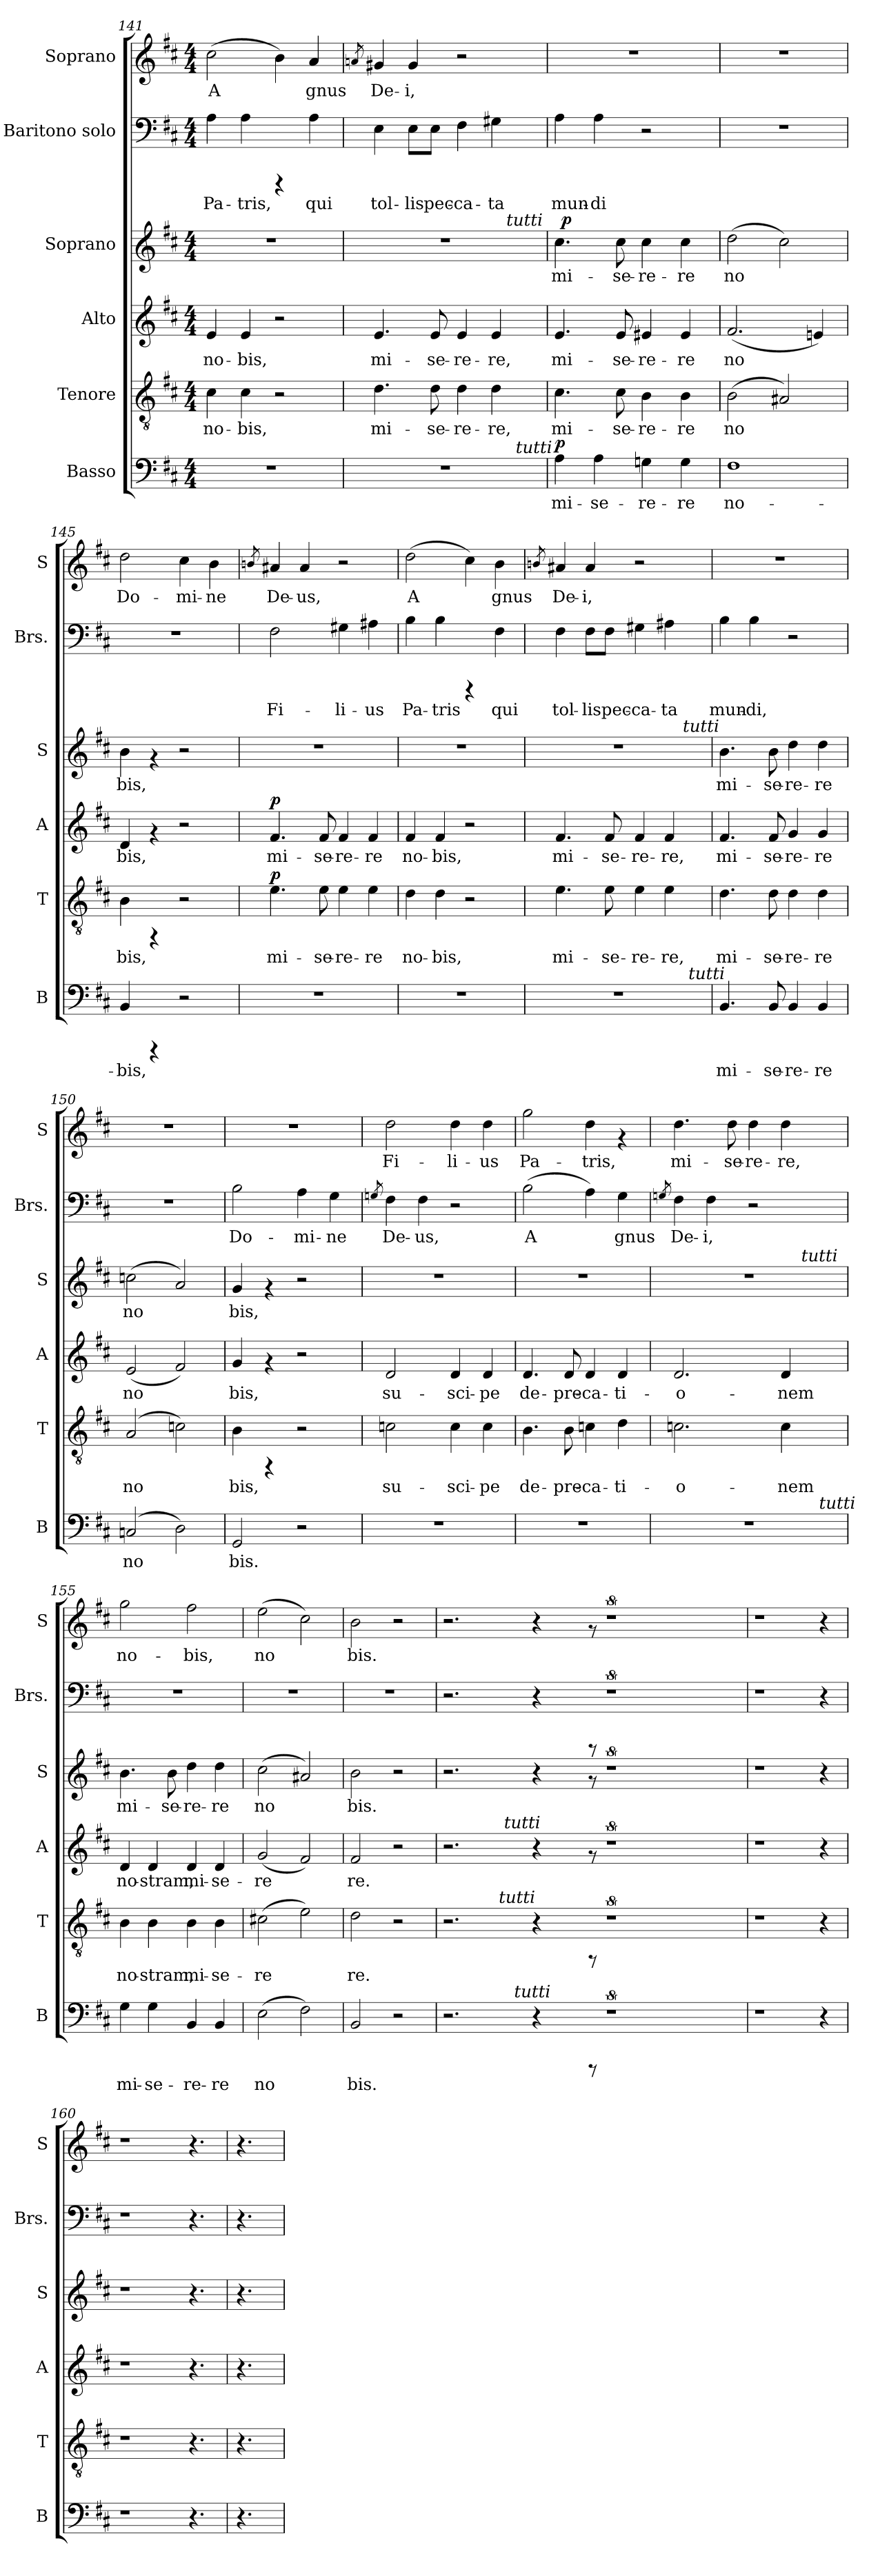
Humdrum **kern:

**kern	**text	**dynam	**kern	**text	**dynam	**kern	**text	**dynam	**kern	**text	**dynam	**kern	**text	**kern	**text
*part6	*part6	*part6	*part5	*part5	*part5	*part4	*part4	*part4	*part3	*part3	*part3	*part2	*part2	*part1	*part1
*staff6	*staff6	*staff6	*staff5	*staff5	*staff5	*staff4	*staff4	*staff4	*staff3	*staff3	*staff3	*staff2	*staff2	*staff1	*staff1
*I"Basso	*	*	*I"Tenore	*	*	*I"Alto	*	*	*I"Soprano	*	*	*I"Baritono  solo	*	*I"Soprano	*
*I'B	*	*	*I'T	*	*	*I'A	*	*	*I'S	*	*	*I'Brs.	*	*I'S	*
*clefF4	*	*	*clefGv2	*	*	*clefG2	*	*	*clefG2	*	*	*clefF4	*	*clefG2	*
*k[f#c#]	*	*	*k[f#c#]	*	*	*k[f#c#]	*	*	*k[f#c#]	*	*	*k[f#c#]	*	*k[f#c#]	*
*D:	*	*	*D:	*	*	*D:	*	*	*D:	*	*	*D:	*	*D:	*
*M4/4	*	*	*M4/4	*	*	*M4/4	*	*	*M4/4	*	*	*M4/4	*	*M4/4	*
=141	=141	=141	=141	=141	=141	=141	=141	=141	=141	=141	=141	=141	=141	=141	=141
!	!	!	!	!LO:LY:b:cj	!	!	!LO:LY:b:cj	!	!	!	!	!	!LO:LY:b:cj	!	!LO:LY:b:cj
1r	.	.	4c#\	no-	.	4e/	no-	.	1r	.	.	4A\	Pa-	(>2cc#\	A-
!	!	!	!	!LO:LY:b:cj	!	!	!LO:LY:b:cj	!	!	!	!	!	!LO:LY:b:cj	!	!
.	.	.	4c#\	-bis,	.	4e/	-bis,	.	.	.	.	4A\	-tris,	.	.
!	!	!	!	!	!	!	!	!	!	!	!	!	!	!	!LO:LY:b:cj
.	.	.	2r	.	.	2r	.	.	.	.	.	4rCCC	.	4b\)	--
!	!	!	!	!	!	!	!	!	!	!	!	!	!LO:LY:b:cj	!	!LO:LY:b:cj
.	.	.	.	.	.	.	.	.	.	.	.	4A\	qui	4a/	-gnus
=142	=142	=142	=142	=142	=142	=142	=142	=142	=142	=142	=142	=142	=142	=142	=142
.	.	.	.	.	.	.	.	.	.	.	.	.	.	8qan/	.
!	!	!	!	!LO:LY:b:cj	!	!	!LO:LY:b:cj	!	!	!	!	!	!LO:LY:b:cj	!	!LO:LY:b:cj
*^	*	*	*	*	*	*	*	*	*^	*	*	*	*	*	*
1r	2ryy	.	.	4.d\	mi-	.	4.e/	mi-	.	1r	2ryy	.	.	4E\	tol-	4g#X/	De-
!	!	!	!	!	!	!	!	!	!	!	!	!	!	!	!LO:LY:b:cj	!	!LO:LY:b:cj
.	.	.	.	.	.	.	.	.	.	.	.	.	.	8E\L	-lis	4g#/	-i,
!	!	!	!	!	!LO:LY:b:cj	!	!	!LO:LY:b:cj	!	!	!	!	!	!	!LO:LY:b:cj	!	!
.	.	.	.	8d\	-se-	.	8e/	-se-	.	.	.	.	.	8E\J	pec-	.	.
!	!	!	!	!	!LO:LY:b:cj	!	!	!LO:LY:b:cj	!	!	!	!	!	!	!LO:LY:b:cj	!	!
.	4ryy	.	.	4d\	-re-	.	4e/	-re-	.	.	4ryy	.	.	4F#\	-ca-	2r	.
!	!	!	!	!	!LO:LY:b:cj	!	!	!LO:LY:b:cj	!	!	!	!	!	!	!LO:LY:b:cj	!	!
.	16.ryy	.	.	4d\	-re,	.	4e/	-re,	.	.	16ryy	.	.	4G#X\	-ta	.	.
!	!	!	!	!	!	!	!	!	!	!	!LO:TX:a:i:t=tutti	!	!	!	!	!	!
.	.	.	.	.	.	.	.	.	.	.	8.ryy	.	.	.	.	.	.
!	!LO:TX:a:i:t=tutti	!	!	!	!	!	!	!	!	!	!	!	!	!	!	!	!
.	8ryy	.	.	.	.	.	.	.	.	.	.	.	.	.	.	.	.
.	32ryy	.	.	.	.	.	.	.	.	.	.	.	.	.	.	.	.
=143	=143	=143	=143	=143	=143	=143	=143	=143	=143	=143	=143	=143	=143	=143	=143	=143	=143
!	!	!LO:LY:b:cj	!LO:DY:a	!	!LO:LY:b:cj	!	!	!LO:LY:b:cj	!	!	!	!LO:LY:b:cj	!	!	!LO:LY:b:cj	!	!
*v	*v	*	*	*	*	*	*	*	*	*	*	*	*	*	*	*	*
4A\	mi-	p	4.c#\	mi-	.	4.e/	mi-	.	4.cc#\	64ryy	mi-	.	4A\	mun-	1r	.
!	!	!	!	!	!	!	!	!	!	!	!	!LO:DY:a	!	!	!	!
.	.	.	.	.	.	.	.	.	.	2ryy	.	p	.	.	.	.
!	!LO:LY:b:cj	!	!	!	!	!	!	!	!	!	!	!	!	!LO:LY:b:cj	!	!
4A\	-se-	.	.	.	.	.	.	.	.	.	.	.	4A\	-di	.	.
!	!	!	!	!LO:LY:b:cj	!	!	!LO:LY:b:cj	!	!	!	!LO:LY:b:cj	!	!	!	!	!
.	.	.	8c#\	-se-	.	8e/	-se-	.	8cc#\	.	-se-	.	.	.	.	.
!	!LO:LY:b:cj	!	!	!LO:LY:b:cj	!	!	!LO:LY:b:cj	!	!	!	!LO:LY:b:cj	!	!	!	!	!
4Gn\	-re-	.	4B\	-re-	.	4e#X/	-re-	.	4cc#\	.	-re-	.	2r	.	.	.
.	.	.	.	.	.	.	.	.	.	4ryy	.	.	.	.	.	.
!	!LO:LY:b:cj	!	!	!LO:LY:b:cj	!	!	!LO:LY:b:cj	!	!	!	!LO:LY:b:cj	!	!	!	!	!
4G\	-re	.	4B\	-re	.	4e#/	-re	.	4cc#\	.	-re	.	.	.	.	.
.	.	.	.	.	.	.	.	.	.	8...ryy	.	.	.	.	.	.
=144	=144	=144	=144	=144	=144	=144	=144	=144	=144	=144	=144	=144	=144	=144	=144	=144
!	!LO:LY:b:cj	!	!	!LO:LY:b:cj	!	!	!LO:LY:b:cj	!	!	!	!LO:LY:b:cj	!	!	!	!	!
*	*	*	*	*	*	*	*	*	*v	*v	*	*	*	*	*	*
1F#	no-	.	(>2B\	no-	.	(<2.f#/	no-	.	(>2dd\	no-	.	1r	.	1r	.
!	!	!	!	!LO:LY:b:cj	!	!	!	!	!	!LO:LY:b:cj	!	!	!	!	!
.	.	.	2A#X/)	--	.	.	.	.	2cc#\)	--	.	.	.	.	.
!	!	!	!	!	!	!	!LO:LY:b:cj	!	!	!	!	!	!	!	!
.	.	.	.	.	.	4en/)	--	.	.	.	.	.	.	.	.
!!LO:PB:g=z
=145	=145	=145	=145	=145	=145	=145	=145	=145	=145	=145	=145	=145	=145	=145	=145
!	!LO:LY:b:cj	!	!	!LO:LY:b:cj	!	!	!LO:LY:b:cj	!	!	!LO:LY:b:cj	!	!	!	!	!LO:LY:b:cj
4BB/	-bis,	.	4B\	-bis,	.	4d/	-bis,	.	4b\	-bis,	.	1r	.	2dd\	Do-
4rCCC	.	.	4rFF	.	.	4rf	.	.	4rf	.	.	.	.	.	.
!	!	!	!	!	!	!	!	!	!	!	!	!	!	!	!LO:LY:b:cj
2r	.	.	2r	.	.	2r	.	.	2r	.	.	.	.	4cc#\	-mi-
!	!	!	!	!	!	!	!	!	!	!	!	!	!	!	!LO:LY:b:cj
.	.	.	.	.	.	.	.	.	.	.	.	.	.	4b\	-ne
=146	=146	=146	=146	=146	=146	=146	=146	=146	=146	=146	=146	=146	=146	=146	=146
.	.	.	.	.	.	.	.	.	.	.	.	.	.	8qbn/	.
!	!	!	!	!LO:LY:b:cj	!LO:DY:a	!	!LO:LY:b:cj	!LO:DY:a	!	!	!	!	!LO:LY:b:cj	!	!LO:LY:b:cj
1r	.	.	4.e\	mi-	p	4.f#/	mi-	p	1r	.	.	2F#\	Fi-	4a#X/	De-
!	!	!	!	!	!	!	!	!	!	!	!	!	!	!	!LO:LY:b:cj
.	.	.	.	.	.	.	.	.	.	.	.	.	.	4a#/	-us,
!	!	!	!	!LO:LY:b:cj	!	!	!LO:LY:b:cj	!	!	!	!	!	!	!	!
.	.	.	8e\	-se-	.	8f#/	-se-	.	.	.	.	.	.	.	.
!	!	!	!	!LO:LY:b:cj	!	!	!LO:LY:b:cj	!	!	!	!	!	!LO:LY:b:cj	!	!
.	.	.	4e\	-re-	.	4f#/	-re-	.	.	.	.	4G#X\	-li-	2r	.
!	!	!	!	!LO:LY:b:cj	!	!	!LO:LY:b:cj	!	!	!	!	!	!LO:LY:b:cj	!	!
.	.	.	4e\	-re	.	4f#/	-re	.	.	.	.	4A#X\	-us	.	.
=147	=147	=147	=147	=147	=147	=147	=147	=147	=147	=147	=147	=147	=147	=147	=147
!	!	!	!	!LO:LY:b:cj	!	!	!LO:LY:b:cj	!	!	!	!	!	!LO:LY:b:cj	!	!LO:LY:b:cj
1r	.	.	4d\	no-	.	4f#/	no-	.	1r	.	.	4B\	Pa-	(>2dd\	A-
!	!	!	!	!LO:LY:b:cj	!	!	!LO:LY:b:cj	!	!	!	!	!	!LO:LY:b:cj	!	!
.	.	.	4d\	-bis,	.	4f#/	-bis,	.	.	.	.	4B\	-tris	.	.
!	!	!	!	!	!	!	!	!	!	!	!	!	!	!	!LO:LY:b:cj
.	.	.	2r	.	.	2r	.	.	.	.	.	4rCCC	.	4cc#\)	--
!	!	!	!	!	!	!	!	!	!	!	!	!	!LO:LY:b:cj	!	!LO:LY:b:cj
.	.	.	.	.	.	.	.	.	.	.	.	4F#\	qui	4b\	-gnus
=148	=148	=148	=148	=148	=148	=148	=148	=148	=148	=148	=148	=148	=148	=148	=148
.	.	.	.	.	.	.	.	.	.	.	.	.	.	8qbn/	.
!	!	!	!	!LO:LY:b:cj	!	!	!LO:LY:b:cj	!	!	!	!	!	!LO:LY:b:cj	!	!LO:LY:b:cj
*^	*	*	*	*	*	*	*	*	*^	*	*	*	*	*	*
1r	2..ryy	.	.	4.e\	mi-	.	4.f#/	mi-	.	1r	2ryy	.	.	4F#\	tol-	4a#X/	De-
!	!	!	!	!	!	!	!	!	!	!	!	!	!	!	!LO:LY:b:cj	!	!LO:LY:b:cj
.	.	.	.	.	.	.	.	.	.	.	.	.	.	8F#\L	-lis	4a#/	-i,
!	!	!	!	!	!LO:LY:b:cj	!	!	!LO:LY:b:cj	!	!	!	!	!	!	!LO:LY:b:cj	!	!
.	.	.	.	8e\	-se-	.	8f#/	-se-	.	.	.	.	.	8F#\J	pec-	.	.
!	!	!	!	!	!LO:LY:b:cj	!	!	!LO:LY:b:cj	!	!	!	!	!	!	!LO:LY:b:cj	!	!
.	.	.	.	4e\	-re-	.	4f#/	-re-	.	.	4ryy	.	.	4G#X\	-ca-	2r	.
!	!	!	!	!	!LO:LY:b:cj	!	!	!LO:LY:b:cj	!	!	!	!	!	!	!LO:LY:b:cj	!	!
.	.	.	.	4e\	-re,	.	4f#/	-re,	.	.	16..ryy	.	.	4A#X\	-ta	.	.
!	!	!	!	!	!	!	!	!	!	!	!LO:TX:a:i:t=tutti	!	!	!	!	!	!
.	.	.	.	.	.	.	.	.	.	.	8ryy	.	.	.	.	.	.
!	!LO:TX:a:i:t=tutti	!	!	!	!	!	!	!	!	!	!	!	!	!	!	!	!
.	8ryy	.	.	.	.	.	.	.	.	.	.	.	.	.	.	.	.
.	.	.	.	.	.	.	.	.	.	.	64ryy	.	.	.	.	.	.
=149	=149	=149	=149	=149	=149	=149	=149	=149	=149	=149	=149	=149	=149	=149	=149	=149	=149
!	!	!LO:LY:b:cj	!	!	!LO:LY:b:cj	!	!	!LO:LY:b:cj	!	!	!	!LO:LY:b:cj	!	!	!LO:LY:b:cj	!	!
*v	*v	*	*	*	*	*	*	*	*	*v	*v	*	*	*	*	*	*
4.BB/	mi-	.	4.d\	mi-	.	4.f#/	mi-	.	4.b\	mi-	.	4B\	mun-	1r	.
!	!	!	!	!	!	!	!	!	!	!	!	!	!LO:LY:b:cj	!	!
.	.	.	.	.	.	.	.	.	.	.	.	4B\	-di,	.	.
!	!LO:LY:b:cj	!	!	!LO:LY:b:cj	!	!	!LO:LY:b:cj	!	!	!LO:LY:b:cj	!	!	!	!	!
8BB/	-se-	.	8d\	-se-	.	8f#/	-se-	.	8b\	-se-	.	.	.	.	.
!	!LO:LY:b:cj	!	!	!LO:LY:b:cj	!	!	!LO:LY:b:cj	!	!	!LO:LY:b:cj	!	!	!	!	!
4BB/	-re-	.	4d\	-re-	.	4g/	-re-	.	4dd\	-re-	.	2r	.	.	.
!	!LO:LY:b:cj	!	!	!LO:LY:b:cj	!	!	!LO:LY:b:cj	!	!	!LO:LY:b:cj	!	!	!	!	!
4BB/	-re	.	4d\	-re	.	4g/	-re	.	4dd\	-re	.	.	.	.	.
=150	=150	=150	=150	=150	=150	=150	=150	=150	=150	=150	=150	=150	=150	=150	=150
!	!LO:LY:b:cj	!	!	!LO:LY:b:cj	!	!	!LO:LY:b:cj	!	!	!LO:LY:b:cj	!	!	!	!	!
(>2Cn/	no-	.	(>2A/	no-	.	(<2e/	no-	.	(>2ccn\	no-	.	1r	.	1r	.
!	!LO:LY:b:cj	!	!	!LO:LY:b:cj	!	!	!LO:LY:b:cj	!	!	!LO:LY:b:cj	!	!	!	!	!
2D\)	--	.	2cn\)	--	.	2f#/)	--	.	2a/)	--	.	.	.	.	.
!!LO:PB:g=z
=151	=151	=151	=151	=151	=151	=151	=151	=151	=151	=151	=151	=151	=151	=151	=151
!	!LO:LY:b:cj	!	!	!LO:LY:b:cj	!	!	!LO:LY:b:cj	!	!	!LO:LY:b:cj	!	!	!LO:LY:b:cj	!	!
2GG/	-bis.	.	4B\	-bis,	.	4g/	-bis,	.	4g/	-bis,	.	2B\	Do-	1r	.
.	.	.	4rFF	.	.	4rf	.	.	4rf	.	.	.	.	.	.
!	!	!	!	!	!	!	!	!	!	!	!	!	!LO:LY:b:cj	!	!
2r	.	.	2r	.	.	2r	.	.	2r	.	.	4A\	-mi-	.	.
!	!	!	!	!	!	!	!	!	!	!	!	!	!LO:LY:b:cj	!	!
.	.	.	.	.	.	.	.	.	.	.	.	4G\	-ne	.	.
=152	=152	=152	=152	=152	=152	=152	=152	=152	=152	=152	=152	=152	=152	=152	=152
.	.	.	.	.	.	.	.	.	.	.	.	8qGn/	.	.	.
!	!	!	!	!LO:LY:b:cj	!	!	!LO:LY:b:cj	!	!	!	!	!	!LO:LY:b:cj	!	!LO:LY:b:cj
1r	.	.	2cn\	su-	.	2d/	su-	.	1r	.	.	4F#\	De-	2dd\	Fi-
!	!	!	!	!	!	!	!	!	!	!	!	!	!LO:LY:b:cj	!	!
.	.	.	.	.	.	.	.	.	.	.	.	4F#\	-us,	.	.
!	!	!	!	!LO:LY:b:cj	!	!	!LO:LY:b:cj	!	!	!	!	!	!	!	!LO:LY:b:cj
.	.	.	4c\	-sci-	.	4d/	-sci-	.	.	.	.	2r	.	4dd\	-li-
!	!	!	!	!LO:LY:b:cj	!	!	!LO:LY:b:cj	!	!	!	!	!	!	!	!LO:LY:b:cj
.	.	.	4c\	-pe	.	4d/	-pe	.	.	.	.	.	.	4dd\	-us
=153	=153	=153	=153	=153	=153	=153	=153	=153	=153	=153	=153	=153	=153	=153	=153
!	!	!	!	!LO:LY:b:cj	!	!	!LO:LY:b:cj	!	!	!	!	!	!LO:LY:b:cj	!	!LO:LY:b:cj
1r	.	.	4.B\	de-	.	4.d/	de-	.	1r	.	.	(>2B\	A-	2gg\	Pa-
!	!	!	!	!LO:LY:b:cj	!	!	!LO:LY:b:cj	!	!	!	!	!	!	!	!
.	.	.	8B\	-pre-	.	8d/	-pre-	.	.	.	.	.	.	.	.
!	!	!	!	!LO:LY:b:cj	!	!	!LO:LY:b:cj	!	!	!	!	!	!LO:LY:b:cj	!	!LO:LY:b:cj
.	.	.	4cn\	-ca-	.	4d/	-ca-	.	.	.	.	4A\)	--	4dd\	-tris,
!	!	!	!	!LO:LY:b:cj	!	!	!LO:LY:b:cj	!	!	!	!	!	!LO:LY:b:cj	!	!
.	.	.	4d\	-ti-	.	4d/	-ti-	.	.	.	.	4G\	-gnus	4rf	.
=154	=154	=154	=154	=154	=154	=154	=154	=154	=154	=154	=154	=154	=154	=154	=154
.	.	.	.	.	.	.	.	.	.	.	.	8qGn/	.	.	.
!	!	!	!	!LO:LY:b:cj	!	!	!LO:LY:b:cj	!	!	!	!	!	!LO:LY:b:cj	!	!LO:LY:b:cj
*^	*	*	*	*	*	*	*	*	*^	*	*	*	*	*	*
1r	2ryy	.	.	2.cn\	-o-	.	2.d/	-o-	.	1r	2ryy	.	.	4F#\	De-	4.dd\	mi-
!	!	!	!	!	!	!	!	!	!	!	!	!	!	!	!LO:LY:b:cj	!	!
.	.	.	.	.	.	.	.	.	.	.	.	.	.	4F#\	-i,	.	.
!	!	!	!	!	!	!	!	!	!	!	!	!	!	!	!	!	!LO:LY:b:cj
.	.	.	.	.	.	.	.	.	.	.	.	.	.	.	.	8dd\	-se-
!	!	!	!	!	!	!	!	!	!	!	!	!	!	!	!	!	!LO:LY:b:cj
.	4ryy	.	.	.	.	.	.	.	.	.	4ryy	.	.	2r	.	4dd\	-re-
!	!	!	!	!	!LO:LY:b:cj	!	!	!LO:LY:b:cj	!	!	!	!	!	!	!	!	!LO:LY:b:cj
.	8ryy	.	.	4c\	-nem	.	4d/	-nem	.	.	16ryy	.	.	.	.	4dd\	-re,
.	.	.	.	.	.	.	.	.	.	.	64ryy	.	.	.	.	.	.
!	!	!	!	!	!	!	!	!	!	!	!LO:TX:a:i:t=tutti	!	!	!	!	!	!
.	.	.	.	.	.	.	.	.	.	.	8ryy	.	.	.	.	.	.
.	64ryy	.	.	.	.	.	.	.	.	.	.	.	.	.	.	.	.
!	!LO:TX:a:i:t=tutti	!	!	!	!	!	!	!	!	!	!	!	!	!	!	!	!
.	16..ryy	.	.	.	.	.	.	.	.	.	.	.	.	.	.	.	.
.	.	.	.	.	.	.	.	.	.	.	32.ryy	.	.	.	.	.	.
=155	=155	=155	=155	=155	=155	=155	=155	=155	=155	=155	=155	=155	=155	=155	=155	=155	=155
!	!	!LO:LY:b:cj	!	!	!LO:LY:b:cj	!	!	!LO:LY:b:cj	!	!	!	!LO:LY:b:cj	!	!	!	!	!LO:LY:b:cj
*v	*v	*	*	*	*	*	*	*	*	*v	*v	*	*	*	*	*	*
4G\	mi-	.	4B\	no-	.	4d/	no-	.	4.b\	mi-	.	1r	.	2gg\	no-
!	!LO:LY:b:cj	!	!	!LO:LY:b:cj	!	!	!LO:LY:b:cj	!	!	!	!	!	!	!	!
4G\	-se-	.	4B\	-stram,	.	4d/	-stram,	.	.	.	.	.	.	.	.
!	!	!	!	!	!	!	!	!	!	!LO:LY:b:cj	!	!	!	!	!
.	.	.	.	.	.	.	.	.	8b\	-se-	.	.	.	.	.
!	!LO:LY:b:cj	!	!	!LO:LY:b:cj	!	!	!LO:LY:b:cj	!	!	!LO:LY:b:cj	!	!	!	!	!LO:LY:b:cj
4BB/	-re-	.	4B\	mi-	.	4d/	mi-	.	4dd\	-re-	.	.	.	2ff#\	-bis,
!	!LO:LY:b:cj	!	!	!LO:LY:b:cj	!	!	!LO:LY:b:cj	!	!	!LO:LY:b:cj	!	!	!	!	!
4BB/	-re	.	4B\	-se-	.	4d/	-se-	.	4dd\	-re	.	.	.	.	.
=156	=156	=156	=156	=156	=156	=156	=156	=156	=156	=156	=156	=156	=156	=156	=156
!	!LO:LY:b:cj	!	!	!LO:LY:b:cj	!	!	!LO:LY:b:cj	!	!	!LO:LY:b:cj	!	!	!	!	!LO:LY:b:cj
(>2E\	no-	.	(>2c#X\	-re-	.	(<2g/	-re-	.	(>2cc#\	no-	.	1r	.	(>2ee\	no-
!	!LO:LY:b:cj	!	!	!LO:LY:b:cj	!	!	!LO:LY:b:cj	!	!	!LO:LY:b:cj	!	!	!	!	!LO:LY:b:cj
2F#\)	--	.	2e\)	--	.	2f#/)	--	.	2a#X/)	--	.	.	.	2cc#\)	--
=157	=157	=157	=157	=157	=157	=157	=157	=157	=157	=157	=157	=157	=157	=157	=157
!	!LO:LY:b:cj	!	!	!LO:LY:b:cj	!	!	!LO:LY:b:cj	!	!	!LO:LY:b:cj	!	!	!	!	!LO:LY:b:cj
2BB/	-bis.	.	2d\	-re.	.	2f#/	-re.	.	2b\	-bis.	.	1r	.	2b\	-bis.
2r	.	.	2r	.	.	2r	.	.	2r	.	.	.	.	2r	.
!!LO:PB:g=z
=158	=158	=158	=158	=158	=158	=158	=158	=158	=158	=158	=158	=158	=158	=158	=158
*^	*	*	*^	*	*	*^	*	*	*	*	*	*	*	*	*
2.r	2ryy	.	.	2.r	2ryy	.	.	2.r	2ryy	.	.	2.r	.	.	2.r	.	2.r	.
.	8ryy	.	.	.	16ryy	.	.	.	16ryy	.	.	.	.	.	.	.	.	.
!	!	!	!	!	!LO:TX:a:i:t=tutti	!	!	!	!	!	!	!	!	!	!	!	!	!
.	.	.	.	.	1ryy	.	.	.	64ryy	.	.	.	.	.	.	.	.	.
!	!	!	!	!	!	!	!	!	!LO:TX:a:i:t=tutti	!	!	!	!	!	!	!	!	!
.	.	.	.	.	.	.	.	.	1ryy	.	.	.	.	.	.	.	.	.
!	!LO:TX:a:i:t=tutti	!	!	!	!	!	!	!	!	!	!	!	!	!	!	!	!	!
.	1ryy	.	.	.	.	.	.	.	.	.	.	.	.	.	.	.	.	.
4r	.	.	.	4r	.	.	.	4r	.	.	.	4r	.	.	4r	.	4r	.
4ryy	.	.	.	4ryy	.	.	.	4ryy	.	.	.	4ryy	.	.	4ryy	.	4ryy	.
8rCCC	.	.	.	8rFF	.	.	.	8rf	.	.	.	8rf	.	.	8rCCC	.	8rf	.
8%11r	.	.	.	8%11r	.	.	.	8%11r	.	.	.	8%11r	.	.	8%11r	.	8%11r	.
.	.	.	.	.	1ryy	.	.	.	.	.	.	.	.	.	.	.	.	.
.	.	.	.	.	.	.	.	.	1ryy	.	.	.	.	.	.	.	.	.
.	1ryy	.	.	.	.	.	.	.	.	.	.	.	.	.	.	.	.	.
.	.	.	.	.	8.ryy	.	.	.	.	.	.	.	.	.	.	.	.	.
.	.	.	.	.	.	.	.	.	8ryy	.	.	.	.	.	.	.	.	.
.	8ryy	.	.	.	.	.	.	.	.	.	.	.	.	.	.	.	.	.
.	.	.	.	.	.	.	.	.	32.ryy	.	.	.	.	.	.	.	.	.
*v	*v	*	*	*	*	*	*	*v	*v	*	*	*	*	*	*	*	*	*
*	*	*	*v	*v	*	*	*	*	*	*	*	*	*	*	*	*
=159	=159	=159	=159	=159	=159	=159	=159	=159	=159	=159	=159	=159	=159	=159	=159
1r	.	.	1r	.	.	1r	.	.	1r	.	.	1r	.	1r	.
4r	.	.	4r	.	.	4r	.	.	4r	.	.	4r	.	4r	.
=160	=160	=160	=160	=160	=160	=160	=160	=160	=160	=160	=160	=160	=160	=160	=160
1r	.	.	1r	.	.	1r	.	.	1r	.	.	1r	.	1r	.
4.r	.	.	4.r	.	.	4.r	.	.	4.r	.	.	4.r	.	4.r	.
=161	=161	=161	=161	=161	=161	=161	=161	=161	=161	=161	=161	=161	=161	=161	=161
4.r	.	.	4.r	.	.	4.r	.	.	4.r	.	.	4.r	.	4.r	.
=	=	=	=	=	=	=	=	=	=	=	=	=	=	=	=
*-	*-	*-	*-	*-	*-	*-	*-	*-	*-	*-	*-	*-	*-	*-	*-
